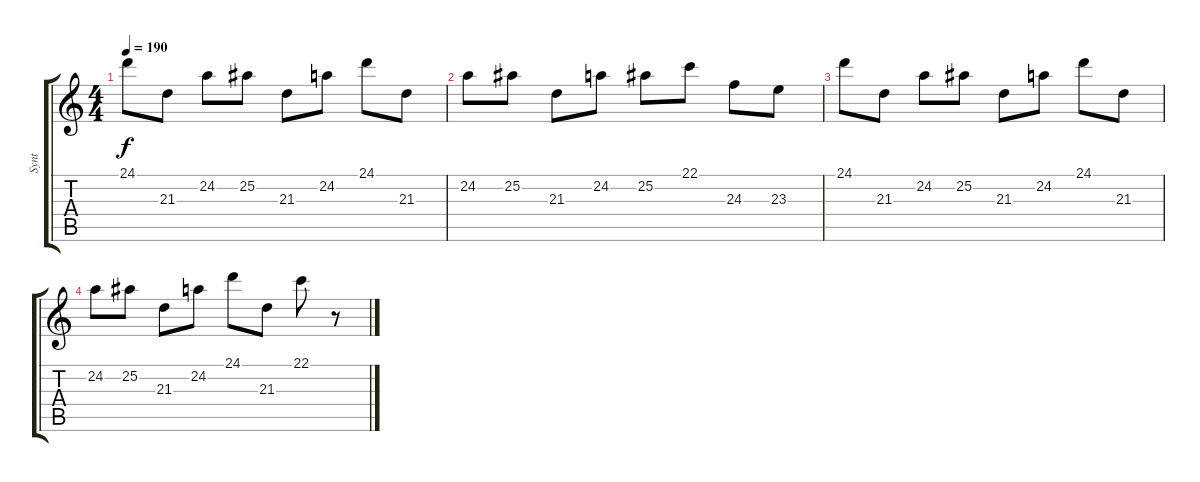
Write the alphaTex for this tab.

\track ("Synt" "Synt") {instrument lead2sawtooth}
\staff {score tabs}
\tuning (D4 A3 F3 C3 G2 D2) {hide}
\ts (4 4)
\tempo 190
\clef g2
\ks c
24.1.8{dy f} 21.3.8 24.2.8 25.2.8 21.3.8 24.2.8 24.1.8 21.3.8 |
24.2.8 25.2.8 21.3.8 24.2.8 25.2.8 22.1.8 24.3.8 23.3.8 |
24.1.8 21.3.8 24.2.8 25.2.8 21.3.8 24.2.8 24.1.8 21.3.8 |
24.2.8 25.2.8 21.3.8 24.2.8 24.1.8 21.3.8 22.1.8 r.8
